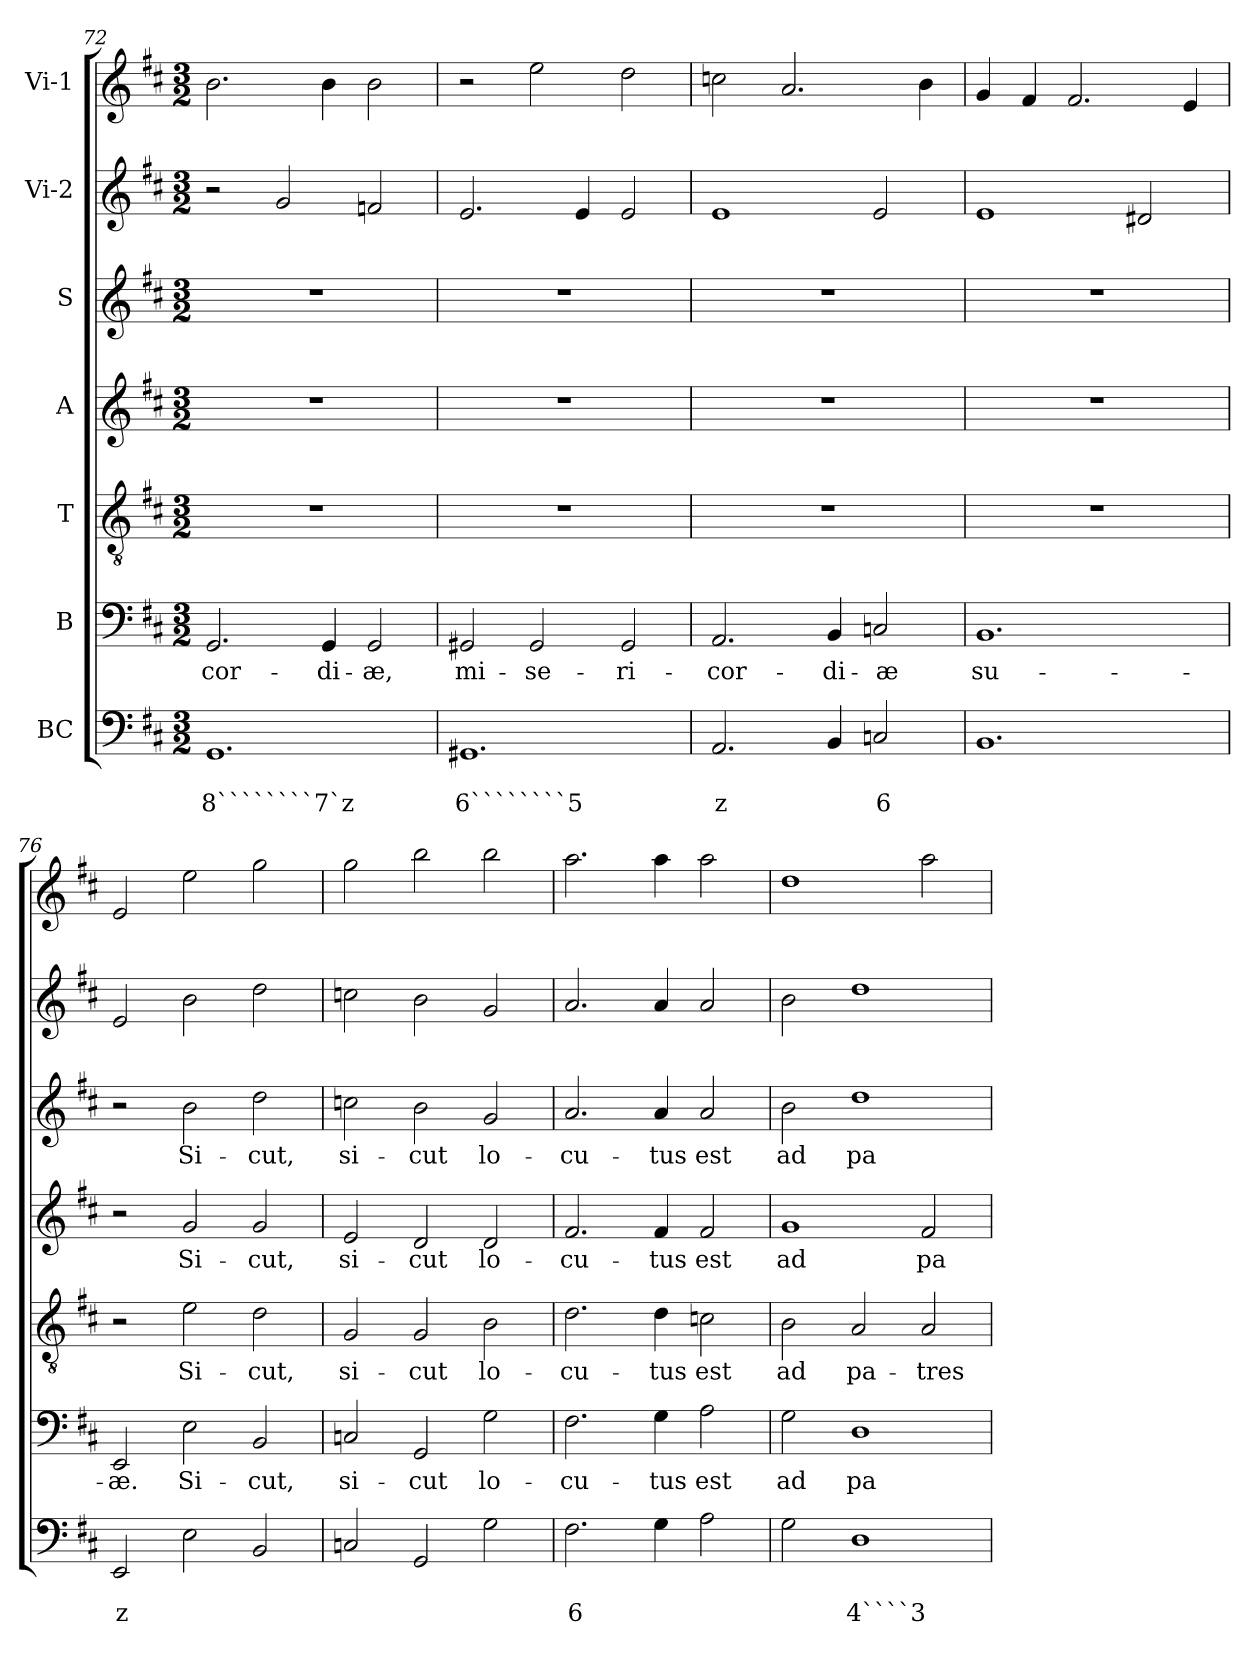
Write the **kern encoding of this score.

**kern	**text	**text	**kern	**text	**kern	**text	**kern	**text	**kern	**text	**kern	**kern
*part7	*part7	*part7	*part6	*part6	*part5	*part5	*part4	*part4	*part3	*part3	*part2	*part1
*staff7	*staff7	*staff7	*staff6	*staff6	*staff5	*staff5	*staff4	*staff4	*staff3	*staff3	*staff2	*staff1
*I"BC	*	*	*I"B	*	*I"T	*	*I"A	*	*I"S	*	*I"Vi-2	*I"Vi-1
*clefF4	*	*	*clefF4	*	*clefGv2	*	*clefG2	*	*clefG2	*	*clefG2	*clefG2
*k[f#c#]	*	*	*k[f#c#]	*	*k[f#c#]	*	*k[f#c#]	*	*k[f#c#]	*	*k[f#c#]	*k[f#c#]
*D:	*	*	*D:	*	*D:	*	*D:	*	*D:	*	*D:	*D:
*M3/2	*	*	*M3/2	*	*M3/2	*	*M3/2	*	*M3/2	*	*M3/2	*M3/2
=72	=72	=72	=72	=72	=72	=72	=72	=72	=72	=72	=72	=72
!	!	!LO:LY:b	!	!LO:LY:b	!	!	!	!	!	!	!	!
1.GG	.	8````````7`z	2.GG/	-cor-	1.r	.	1.r	.	1.r	.	2r	2.b\
.	.	.	.	.	.	.	.	.	.	.	2g/	.
!	!	!	!	!LO:LY:b	!	!	!	!	!	!	!	!
.	.	.	4GG/	-di-	.	.	.	.	.	.	.	4b\
!	!	!	!	!LO:LY:b	!	!	!	!	!	!	!	!
.	.	.	2GG/	-æ,	.	.	.	.	.	.	2fn/	2b\
!!LO:LB:g=z
=73	=73	=73	=73	=73	=73	=73	=73	=73	=73	=73	=73	=73
!	!	!LO:LY:b	!	!LO:LY:b	!	!	!	!	!	!	!	!
1.GG#X	.	6````````5	2GG#X/	mi-	1.r	.	1.r	.	1.r	.	2.e/	2r
!	!	!	!	!LO:LY:b	!	!	!	!	!	!	!	!
.	.	.	2GG#/	-se-	.	.	.	.	.	.	.	2ee\
.	.	.	.	.	.	.	.	.	.	.	4e/	.
!	!	!	!	!LO:LY:b	!	!	!	!	!	!	!	!
.	.	.	2GG#/	-ri-	.	.	.	.	.	.	2e/	2dd\
=74	=74	=74	=74	=74	=74	=74	=74	=74	=74	=74	=74	=74
!	!	!LO:LY:b	!	!LO:LY:b	!	!	!	!	!	!	!	!
2.AA/	.	z	2.AA/	-cor-	1.r	.	1.r	.	1.r	.	1e	2ccn\
.	.	.	.	.	.	.	.	.	.	.	.	2.a/
!	!	!	!	!LO:LY:b	!	!	!	!	!	!	!	!
4BB/	.	.	4BB/	-di-	.	.	.	.	.	.	.	.
!	!	!LO:LY:b	!	!LO:LY:b	!	!	!	!	!	!	!	!
2Cn/	.	6	2Cn/	-æ	.	.	.	.	.	.	2e/	.
.	.	.	.	.	.	.	.	.	.	.	.	4b\
=75	=75	=75	=75	=75	=75	=75	=75	=75	=75	=75	=75	=75
!	!	!	!	!LO:LY:b	!	!	!	!	!	!	!	!
1.BB	.	.	1.BB	su-	1.r	.	1.r	.	1.r	.	1e	4g/
.	.	.	.	.	.	.	.	.	.	.	.	4f#/
.	.	.	.	.	.	.	.	.	.	.	.	2.f#/
.	.	.	.	.	.	.	.	.	.	.	2d#X/	.
.	.	.	.	.	.	.	.	.	.	.	.	4e/
=76	=76	=76	=76	=76	=76	=76	=76	=76	=76	=76	=76	=76
!	!	!LO:LY:b	!	!LO:LY:b	!	!	!	!	!	!	!	!
2EE/	.	z	2EE/	-æ.	2r	.	2r	.	2r	.	2e/	2e/
!	!	!	!	!LO:LY:b	!	!LO:LY:b	!	!LO:LY:b	!	!LO:LY:b	!	!
2E\	.	.	2E\	Si-	2e\	Si-	2g/	Si-	2b\	Si-	2b\	2ee\
!	!	!	!	!LO:LY:b	!	!LO:LY:b	!	!LO:LY:b	!	!LO:LY:b	!	!
2BB/	.	.	2BB/	-cut,	2d\	-cut,	2g/	-cut,	2dd\	-cut,	2dd\	2gg\
=77	=77	=77	=77	=77	=77	=77	=77	=77	=77	=77	=77	=77
!	!	!	!	!LO:LY:b	!	!LO:LY:b	!	!LO:LY:b	!	!LO:LY:b	!	!
2Cn/	.	.	2Cn/	si-	2G/	si-	2e/	si-	2ccn\	si-	2ccn\	2gg\
!	!	!	!	!LO:LY:b	!	!LO:LY:b	!	!LO:LY:b	!	!LO:LY:b	!	!
2GG/	.	.	2GG/	-cut	2G/	-cut	2d/	-cut	2b\	-cut	2b\	2bb\
!	!	!	!	!LO:LY:b	!	!LO:LY:b	!	!LO:LY:b	!	!LO:LY:b	!	!
2G\	.	.	2G\	lo-	2B\	lo-	2d/	lo-	2g/	lo-	2g/	2bb\
=78	=78	=78	=78	=78	=78	=78	=78	=78	=78	=78	=78	=78
!	!	!LO:LY:b	!	!LO:LY:b	!	!LO:LY:b	!	!LO:LY:b	!	!LO:LY:b	!	!
2.F#\	.	6	2.F#\	-cu-	2.d\	-cu-	2.f#/	-cu-	2.a/	-cu-	2.a/	2.aa\
!	!	!	!	!LO:LY:b	!	!LO:LY:b	!	!LO:LY:b	!	!LO:LY:b	!	!
4G\	.	.	4G\	-tus	4d\	-tus	4f#/	-tus	4a/	-tus	4a/	4aa\
!	!	!	!	!LO:LY:b	!	!LO:LY:b	!	!LO:LY:b	!	!LO:LY:b	!	!
2A\	.	.	2A\	est	2cn\	est	2f#/	est	2a/	est	2a/	2aa\
=79	=79	=79	=79	=79	=79	=79	=79	=79	=79	=79	=79	=79
!	!	!	!	!LO:LY:b	!	!LO:LY:b	!	!LO:LY:b	!	!LO:LY:b	!	!
2G\	.	.	2G\	ad	2B\	ad	1g	ad	2b\	ad	2b\	1dd
!	!	!LO:LY:b	!	!LO:LY:b	!	!LO:LY:b	!	!	!	!LO:LY:b	!	!
1D	.	4````3	1D	pa-	2A/	pa-	.	.	1dd	pa-	1dd	.
!	!	!	!	!	!	!LO:LY:b	!	!LO:LY:b	!	!	!	!
.	.	.	.	.	2A/	-tres	2f#/	pa-	.	.	.	2aa\
=	=	=	=	=	=	=	=	=	=	=	=	=
*-	*-	*-	*-	*-	*-	*-	*-	*-	*-	*-	*-	*-
